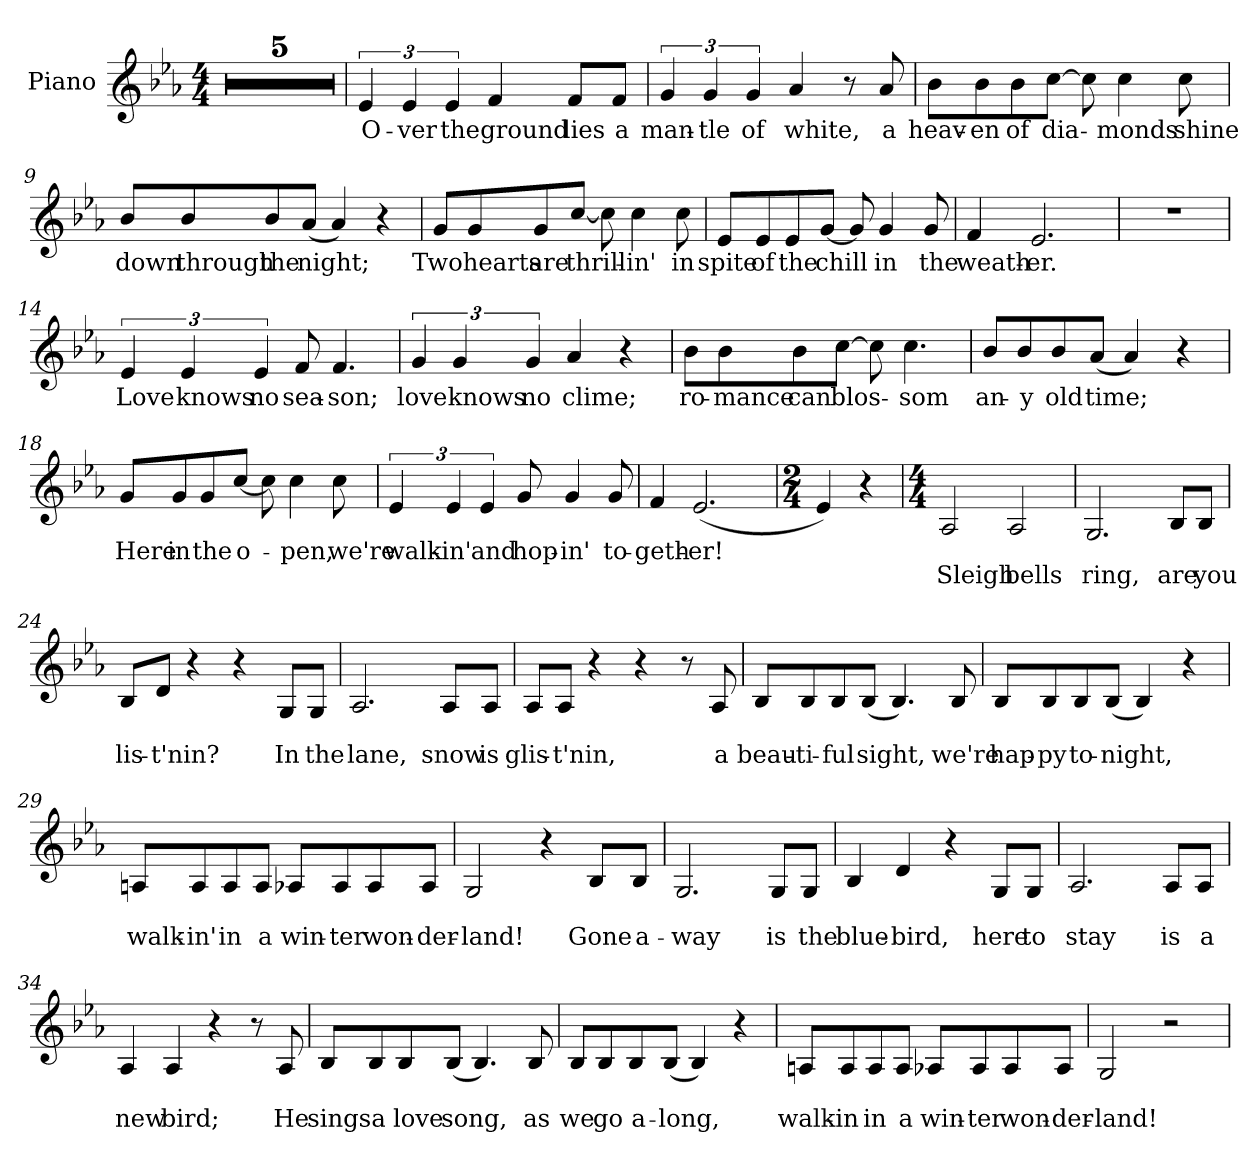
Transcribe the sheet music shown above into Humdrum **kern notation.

**kern	**text	**text
*part1	*part1	*part1
*staff1	*staff1	*staff1
*I"Piano	*	*
*I'Pno.	*	*
*clefG2	*	*
*k[b-e-a-]	*	*
*M4/4	*	*
*MM84	*	*
=1	=1	=1
1r	.	.
=2	=2	=2
1r	.	.
=3	=3	=3
1r	.	.
=4	=4	=4
1r	.	.
=5	=5	=5
1r	.	.
=6	=6	=6
!	!LO:LY:b	!
6e-/	O-	.
!	!LO:LY:b	!
6e-/	-ver	.
!	!LO:LY:b	!
6e-/	the	.
!	!LO:LY:b	!
4f/	ground	.
!	!LO:LY:b	!
8f/L	lies	.
!	!LO:LY:b	!
8f/J	a	.
=7	=7	=7
!	!LO:LY:b	!
6g/	man-	.
!	!LO:LY:b	!
6g/	-tle	.
!	!LO:LY:b	!
6g/	of	.
!	!LO:LY:b	!
4a-/	white,	.
8r	.	.
!	!LO:LY:b	!
8a-/	a	.
!!LO:LB:g=z
=8	=8	=8
!	!LO:LY:b	!
8b-\L	heav-	.
!	!LO:LY:b	!
8b-\	-en	.
!	!LO:LY:b	!
8b-\	of	.
!	!LO:LY:b	!
[8cc\J	dia-	.
8cc\]	.	.
!	!LO:LY:b	!
4cc\	-monds	.
!	!LO:LY:b	!
8cc\	shine	.
=9	=9	=9
!	!LO:LY:b	!
8b-/L	down	.
!	!LO:LY:b	!
8b-/	through	.
!	!LO:LY:b	!
8b-/	the	.
!	!LO:LY:b	!
(8a-/J	night;	.
4a-/)	.	.
4r	.	.
=10	=10	=10
!	!LO:LY:b	!
8g/L	Two	.
!	!LO:LY:b	!
8g/	hearts	.
!	!LO:LY:b	!
8g/	are	.
!	!LO:LY:b	!
[8cc/J	thrill-	.
8cc\]	.	.
!	!LO:LY:b	!
4cc\	-in'	.
!	!LO:LY:b	!
8cc\	in	.
!!LO:LB:g=z
=11	=11	=11
!	!LO:LY:b	!
8e-/L	spite	.
!	!LO:LY:b	!
8e-/	of	.
!	!LO:LY:b	!
8e-/	the	.
!	!LO:LY:b	!
[8g/J	chill	.
8g/]	.	.
!	!LO:LY:b	!
4g/	in	.
!	!LO:LY:b	!
8g/	the	.
=12	=12	=12
!	!LO:LY:b	!
4f/	-weath-	.
!	!LO:LY:b	!
2.e-/	-er.	.
=13	=13	=13
1r	.	.
=14	=14	=14
!	!LO:LY:b	!
6e-/	Love	.
!	!LO:LY:b	!
6e-/	knows	.
!	!LO:LY:b	!
6e-/	no	.
!	!LO:LY:b	!
8f/	sea-	.
!	!LO:LY:b	!
4.f/	-son;	.
=15	=15	=15
!	!LO:LY:b	!
6g/	love	.
!	!LO:LY:b	!
6g/	knows	.
!	!LO:LY:b	!
6g/	no	.
!	!LO:LY:b	!
4a-/	clime;	.
4r	.	.
!!LO:LB:g=z
=16	=16	=16
!	!LO:LY:b	!
8b-\L	ro-	.
!	!LO:LY:b	!
8b-\	-mance	.
!	!LO:LY:b	!
8b-\	can	.
!	!LO:LY:b	!
[8cc\J	blos-	.
8cc\]	.	.
!	!LO:LY:b	!
4.cc\	-som	.
=17	=17	=17
!	!LO:LY:b	!
8b-/L	an-	.
!	!LO:LY:b	!
8b-/	-y	.
!	!LO:LY:b	!
8b-/	old	.
!	!LO:LY:b	!
(8a-/J	-time;	.
4a-/)	.	.
4r	.	.
=18	=18	=18
!	!LO:LY:b	!
8g/L	Here	.
!	!LO:LY:b	!
8g/	in	.
!	!LO:LY:b	!
8g/	the	.
!	!LO:LY:b	!
[8cc/J	o-	.
8cc\]	.	.
!	!LO:LY:b	!
4cc\	-pen,	.
!	!LO:LY:b	!
8cc\	we're	.
=19	=19	=19
!	!LO:LY:b	!
6e-/	walk-	.
!	!LO:LY:b	!
6e-/	-in'	.
!	!LO:LY:b	!
6e-/	and	.
!	!LO:LY:b	!
8g/	hop-	.
!	!LO:LY:b	!
4g/	-in'	.
!	!LO:LY:b	!
8g/	to-	.
!!LO:LB:g=z
=20	=20	=20
!	!LO:LY:b	!
4f/	-geth-	.
!	!LO:LY:b	!
(2.e-/	-er!	.
=21	=21	=21
*M2/4	*	*
4e-/)	.	.
4r	.	.
=22	=22	=22
*M4/4	*	*
!	!	!LO:LY:b
2A-/	.	Sleigh
!	!	!LO:LY:b
2A-/	.	bells
=23	=23	=23
*MM116	*	*
!	!	!LO:LY:b
2.G/	.	ring,
!	!	!LO:LY:b
8B-/L	.	are
!	!	!LO:LY:b
8B-/J	.	you
=24	=24	=24
!	!	!LO:LY:b
8B-/L	.	lis-
!	!	!LO:LY:b
8d/J	.	-t'nin?
4r	.	.
4r	.	.
!	!	!LO:LY:b
8G/L	.	In
!	!	!LO:LY:b
8G/J	.	the
=25	=25	=25
!	!	!LO:LY:b
2.A-/	.	lane,
!	!	!LO:LY:b
8A-/L	.	snow
!	!	!LO:LY:b
8A-/J	.	is
!!LO:LB:g=z
=26	=26	=26
!	!	!LO:LY:b
8A-/L	.	glis-
!	!	!LO:LY:b
8A-/J	.	-t'nin,
4r	.	.
4r	.	.
8r	.	.
!	!	!LO:LY:b
8A-/	.	a
=27	=27	=27
!	!	!LO:LY:b
8B-/L	.	beau-
!	!	!LO:LY:b
8B-/	.	-ti-
!	!	!LO:LY:b
8B-/	.	-ful
!	!	!LO:LY:b
(8B-/J	.	sight,
4.B-/)	.	.
!	!	!LO:LY:b
8B-/	.	we're
=28	=28	=28
!	!	!LO:LY:b
8B-/L	.	hap-
!	!	!LO:LY:b
8B-/	.	-py
!	!	!LO:LY:b
8B-/	.	to-
!	!	!LO:LY:b
(8B-/J	.	-night,
4B-/)	.	.
4r	.	.
!!LO:LB:g=z
=29	=29	=29
!	!	!LO:LY:b
8An/L	.	walk-
!	!	!LO:LY:b
8A/	.	-in'
!	!	!LO:LY:b
8A/	.	in
!	!	!LO:LY:b
8A/J	.	a
!	!	!LO:LY:b
8A-X/L	.	win-
!	!	!LO:LY:b
8A-/	.	-ter
!	!	!LO:LY:b
8A-/	.	won-
!	!	!LO:LY:b
8A-/J	.	-der-
=30	=30	=30
!	!	!LO:LY:b
2G/	.	-land!
4r	.	.
!	!	!LO:LY:b
8B-/L	.	Gone
!	!	!LO:LY:b
8B-/J	.	a-
=31	=31	=31
!	!	!LO:LY:b
2.G/	.	-way
!	!	!LO:LY:b
8G/L	.	is
!	!	!LO:LY:b
8G/J	.	the
=32	=32	=32
!	!	!LO:LY:b
4B-/	.	blue-
!	!	!LO:LY:b
4d/	.	-bird,
4r	.	.
!	!	!LO:LY:b
8G/L	.	here
!	!	!LO:LY:b
8G/J	.	to
=33	=33	=33
!	!	!LO:LY:b
2.A-/	.	stay
!	!	!LO:LY:b
8A-/L	.	is
!	!	!LO:LY:b
8A-/J	.	a
!!LO:LB:g=z
=34	=34	=34
!	!	!LO:LY:b
4A-/	.	new
!	!	!LO:LY:b
4A-/	.	bird;
4r	.	.
8r	.	.
!	!	!LO:LY:b
8A-/	.	He
=35	=35	=35
!	!	!LO:LY:b
8B-/L	.	sings
!	!	!LO:LY:b
8B-/	.	a
!	!	!LO:LY:b
8B-/	.	love
!	!	!LO:LY:b
(8B-/J	.	song,
4.B-/)	.	.
!	!	!LO:LY:b
8B-/	.	as
=36	=36	=36
!	!	!LO:LY:b
8B-/L	.	we
!	!	!LO:LY:b
8B-/	.	go
!	!	!LO:LY:b
8B-/	.	a-
!	!	!LO:LY:b
(8B-/J	.	-long,
4B-/)	.	.
4r	.	.
!!LO:LB:g=z
=37	=37	=37
!	!	!LO:LY:b
8An/L	.	walk-
!	!	!LO:LY:b
8A/	.	-in
!	!	!LO:LY:b
8A/	.	in
!	!	!LO:LY:b
8A/J	.	a
!	!	!LO:LY:b
8A-X/L	.	win-
!	!	!LO:LY:b
8A-/	.	-ter
!	!	!LO:LY:b
8A-/	.	won-
!	!	!LO:LY:b
8A-/J	.	-der-
=38	=38	=38
!	!	!LO:LY:b
2G/	.	-land!
2r	.	.
=	=	=
*-	*-	*-
